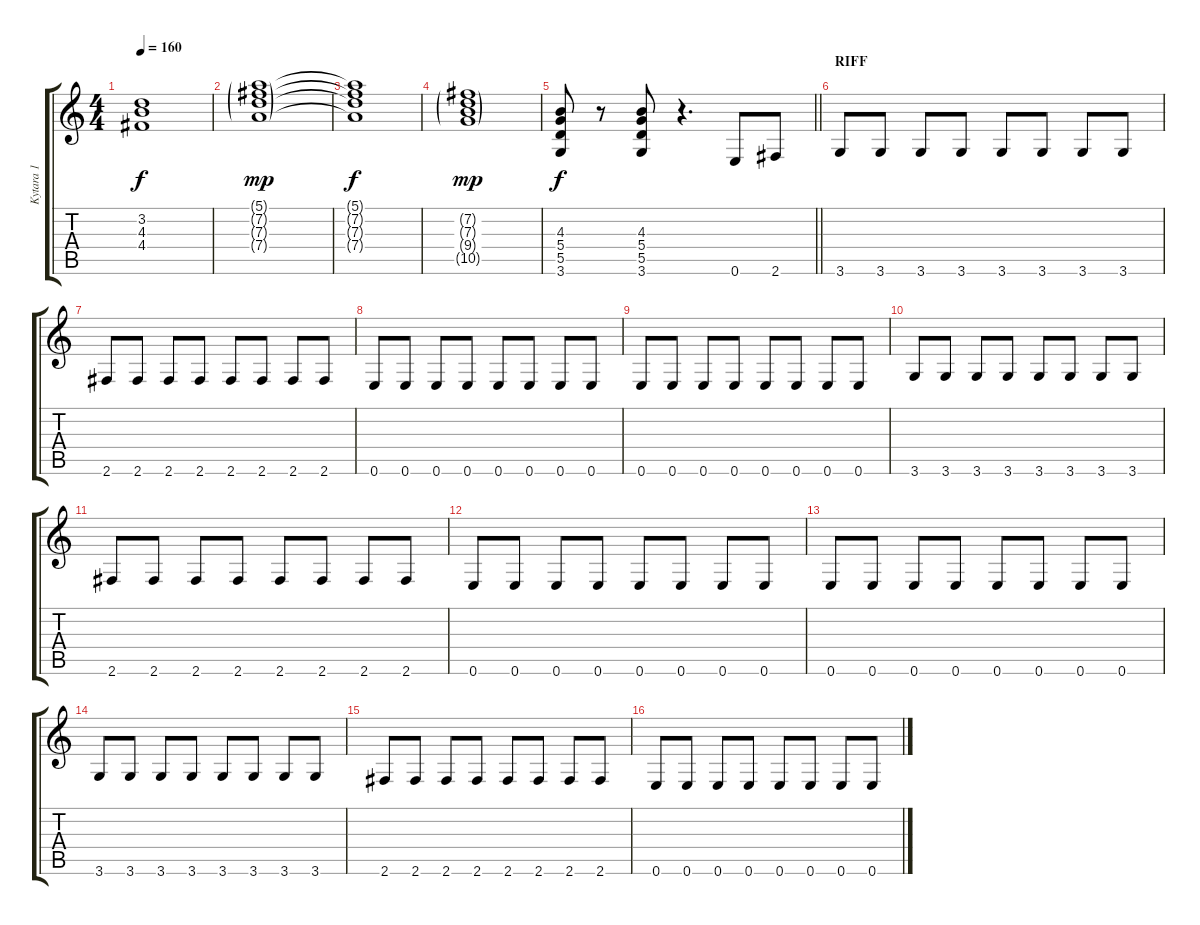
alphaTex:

\track ("Kytara 1" "Kytara 1") {instrument distortionguitar}
\staff {score tabs}
\tuning (E4 B3 G3 D3 A2 E2) {hide}
\ts (4 4)
\tempo 160
\clef g2
\ks c
(3.2{t} 4.3{t} 4.4{t}).1{dy f} |
(5.1{g} 7.2{g} 7.3{g} 7.4{g}).1{dy mp} |
(5.1{t} 7.2{t} 7.3{t} 7.4{t}).1{dy f} |
(7.2{g} 7.3{g} 9.4{g} 10.5{g}).1{dy mp} |
\barLineRight lightlight
(4.3 5.4 5.5 3.6).8{dy f} r.8 (4.3 5.4 5.5 3.6).8 r.4{d} 0.6.8 2.6.8 |
\section ("" "RIFF")
3.6.8 3.6.8 3.6.8 3.6.8 3.6.8 3.6.8 3.6.8 3.6.8 |
2.6.8 2.6.8 2.6.8 2.6.8 2.6.8 2.6.8 2.6.8 2.6.8 |
0.6.8 0.6.8 0.6.8 0.6.8 0.6.8 0.6.8 0.6.8 0.6.8 |
0.6.8 0.6.8 0.6.8 0.6.8 0.6.8 0.6.8 0.6.8 0.6.8 |
3.6.8 3.6.8 3.6.8 3.6.8 3.6.8 3.6.8 3.6.8 3.6.8 |
2.6.8 2.6.8 2.6.8 2.6.8 2.6.8 2.6.8 2.6.8 2.6.8 |
0.6.8 0.6.8 0.6.8 0.6.8 0.6.8 0.6.8 0.6.8 0.6.8 |
0.6.8 0.6.8 0.6.8 0.6.8 0.6.8 0.6.8 0.6.8 0.6.8 |
3.6.8 3.6.8 3.6.8 3.6.8 3.6.8 3.6.8 3.6.8 3.6.8 |
2.6.8 2.6.8 2.6.8 2.6.8 2.6.8 2.6.8 2.6.8 2.6.8 |
0.6.8 0.6.8 0.6.8 0.6.8 0.6.8 0.6.8 0.6.8 0.6.8
